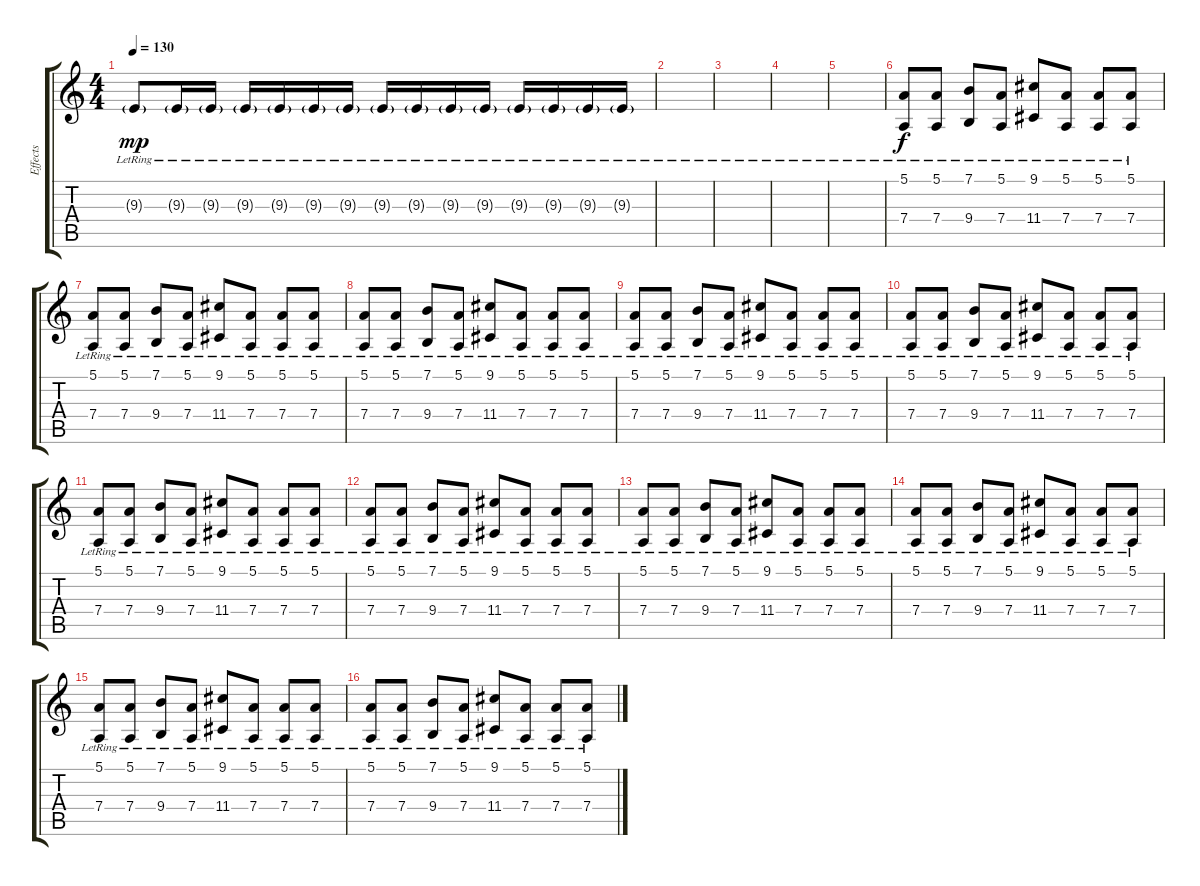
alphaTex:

\track ("Effects" "Effects") {instrument pad1newage}
\staff {score tabs}
\tuning (E4 B3 G3 D3 A2 E2) {hide}
\ts (4 4)
\tempo 130
\clef g2
\ks c
9.3{g lr}.8{dy mp} 9.3{g lr}.16 9.3{g lr}.16 9.3{g lr}.16 9.3{g lr}.16 9.3{g lr}.16 9.3{g lr}.16 9.3{g lr}.16 9.3{g lr}.16 9.3{g lr}.16 9.3{g lr}.16 9.3{g lr}.16 9.3{g lr}.16 9.3{g lr}.16 9.3{g lr}.16 |
|
|
|
|
(5.1{lr} 7.4{lr}).8{dy f volume 8 balance 8 instrument electricpiano1} (5.1{lr} 7.4{lr}).8 (7.1{lr} 9.4{lr}).8 (5.1{lr} 7.4{lr}).8 (9.1{lr} 11.4{lr}).8 (5.1{lr} 7.4{lr}).8 (5.1{lr} 7.4{lr}).8 (5.1{lr} 7.4{lr}).8 |
(5.1{lr} 7.4{lr}).8 (5.1{lr} 7.4{lr}).8 (7.1{lr} 9.4{lr}).8 (5.1{lr} 7.4{lr}).8 (9.1{lr} 11.4{lr}).8 (5.1{lr} 7.4{lr}).8 (5.1{lr} 7.4{lr}).8 (5.1{lr} 7.4{lr}).8 |
(5.1{lr} 7.4{lr}).8 (5.1{lr} 7.4{lr}).8 (7.1{lr} 9.4{lr}).8 (5.1{lr} 7.4{lr}).8 (9.1{lr} 11.4{lr}).8 (5.1{lr} 7.4{lr}).8 (5.1{lr} 7.4{lr}).8 (5.1{lr} 7.4{lr}).8 |
(5.1{lr} 7.4{lr}).8 (5.1{lr} 7.4{lr}).8 (7.1{lr} 9.4{lr}).8 (5.1{lr} 7.4{lr}).8 (9.1{lr} 11.4{lr}).8 (5.1{lr} 7.4{lr}).8 (5.1{lr} 7.4{lr}).8 (5.1{lr} 7.4{lr}).8 |
(5.1{lr} 7.4{lr}).8 (5.1{lr} 7.4{lr}).8 (7.1{lr} 9.4{lr}).8 (5.1{lr} 7.4{lr}).8 (9.1{lr} 11.4{lr}).8 (5.1{lr} 7.4{lr}).8 (5.1{lr} 7.4{lr}).8 (5.1{lr} 7.4{lr}).8 |
(5.1{lr} 7.4{lr}).8 (5.1{lr} 7.4{lr}).8 (7.1{lr} 9.4{lr}).8 (5.1{lr} 7.4{lr}).8 (9.1{lr} 11.4{lr}).8 (5.1{lr} 7.4{lr}).8 (5.1{lr} 7.4{lr}).8 (5.1{lr} 7.4{lr}).8 |
(5.1{lr} 7.4{lr}).8 (5.1{lr} 7.4{lr}).8 (7.1{lr} 9.4{lr}).8 (5.1{lr} 7.4{lr}).8 (9.1{lr} 11.4{lr}).8 (5.1{lr} 7.4{lr}).8 (5.1{lr} 7.4{lr}).8 (5.1{lr} 7.4{lr}).8 |
(5.1{lr} 7.4{lr}).8 (5.1{lr} 7.4{lr}).8 (7.1{lr} 9.4{lr}).8 (5.1{lr} 7.4{lr}).8 (9.1{lr} 11.4{lr}).8 (5.1{lr} 7.4{lr}).8 (5.1{lr} 7.4{lr}).8 (5.1{lr} 7.4{lr}).8 |
(5.1{lr} 7.4{lr}).8 (5.1{lr} 7.4{lr}).8 (7.1{lr} 9.4{lr}).8 (5.1{lr} 7.4{lr}).8 (9.1{lr} 11.4{lr}).8 (5.1{lr} 7.4{lr}).8 (5.1{lr} 7.4{lr}).8 (5.1{lr} 7.4{lr}).8 |
(5.1{lr} 7.4{lr}).8 (5.1{lr} 7.4{lr}).8 (7.1{lr} 9.4{lr}).8 (5.1{lr} 7.4{lr}).8 (9.1{lr} 11.4{lr}).8 (5.1{lr} 7.4{lr}).8 (5.1{lr} 7.4{lr}).8 (5.1{lr} 7.4{lr}).8 |
(5.1{lr} 7.4{lr}).8 (5.1{lr} 7.4{lr}).8 (7.1{lr} 9.4{lr}).8 (5.1{lr} 7.4{lr}).8 (9.1{lr} 11.4{lr}).8 (5.1{lr} 7.4{lr}).8 (5.1{lr} 7.4{lr}).8 (5.1{lr} 7.4{lr}).8
